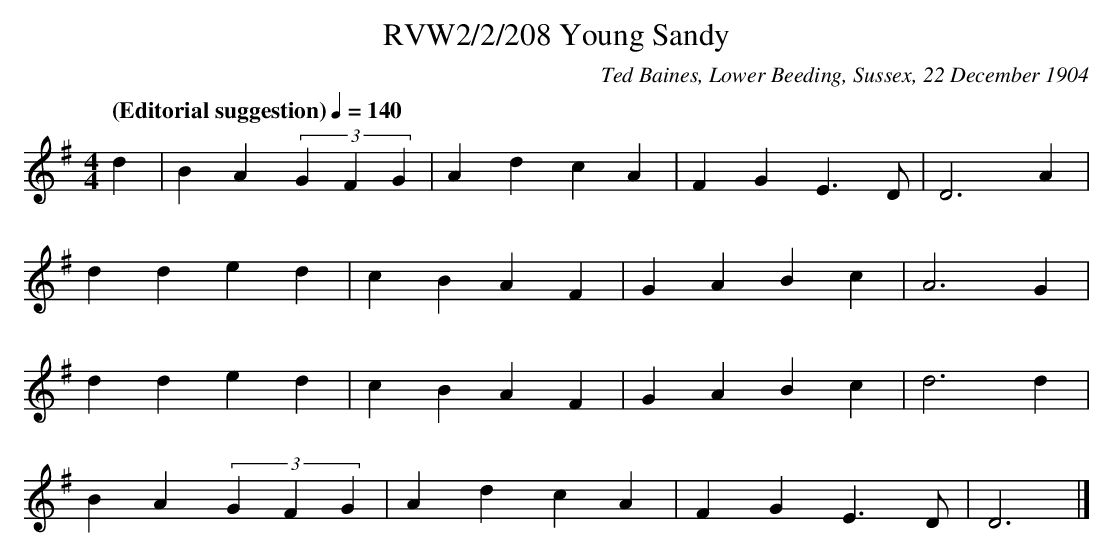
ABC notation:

X:1
T:RVW2/2/208 Young Sandy
C:Ted Baines, Lower Beeding, Sussex, 22 December 1904
L:1/4
Q: "(Editorial suggestion)" 1/4=140
M:4/4
K:G
d | B A (3GFG | A d c A | F G E3/2 D/2 | D3 A |
d d e d | c B A F | G A B c | A3 G |
d d e d | c B A F | G A B c | d3 d |
B A (3GFG | A d c A | F G E3/2 D/2 | D3 |]
